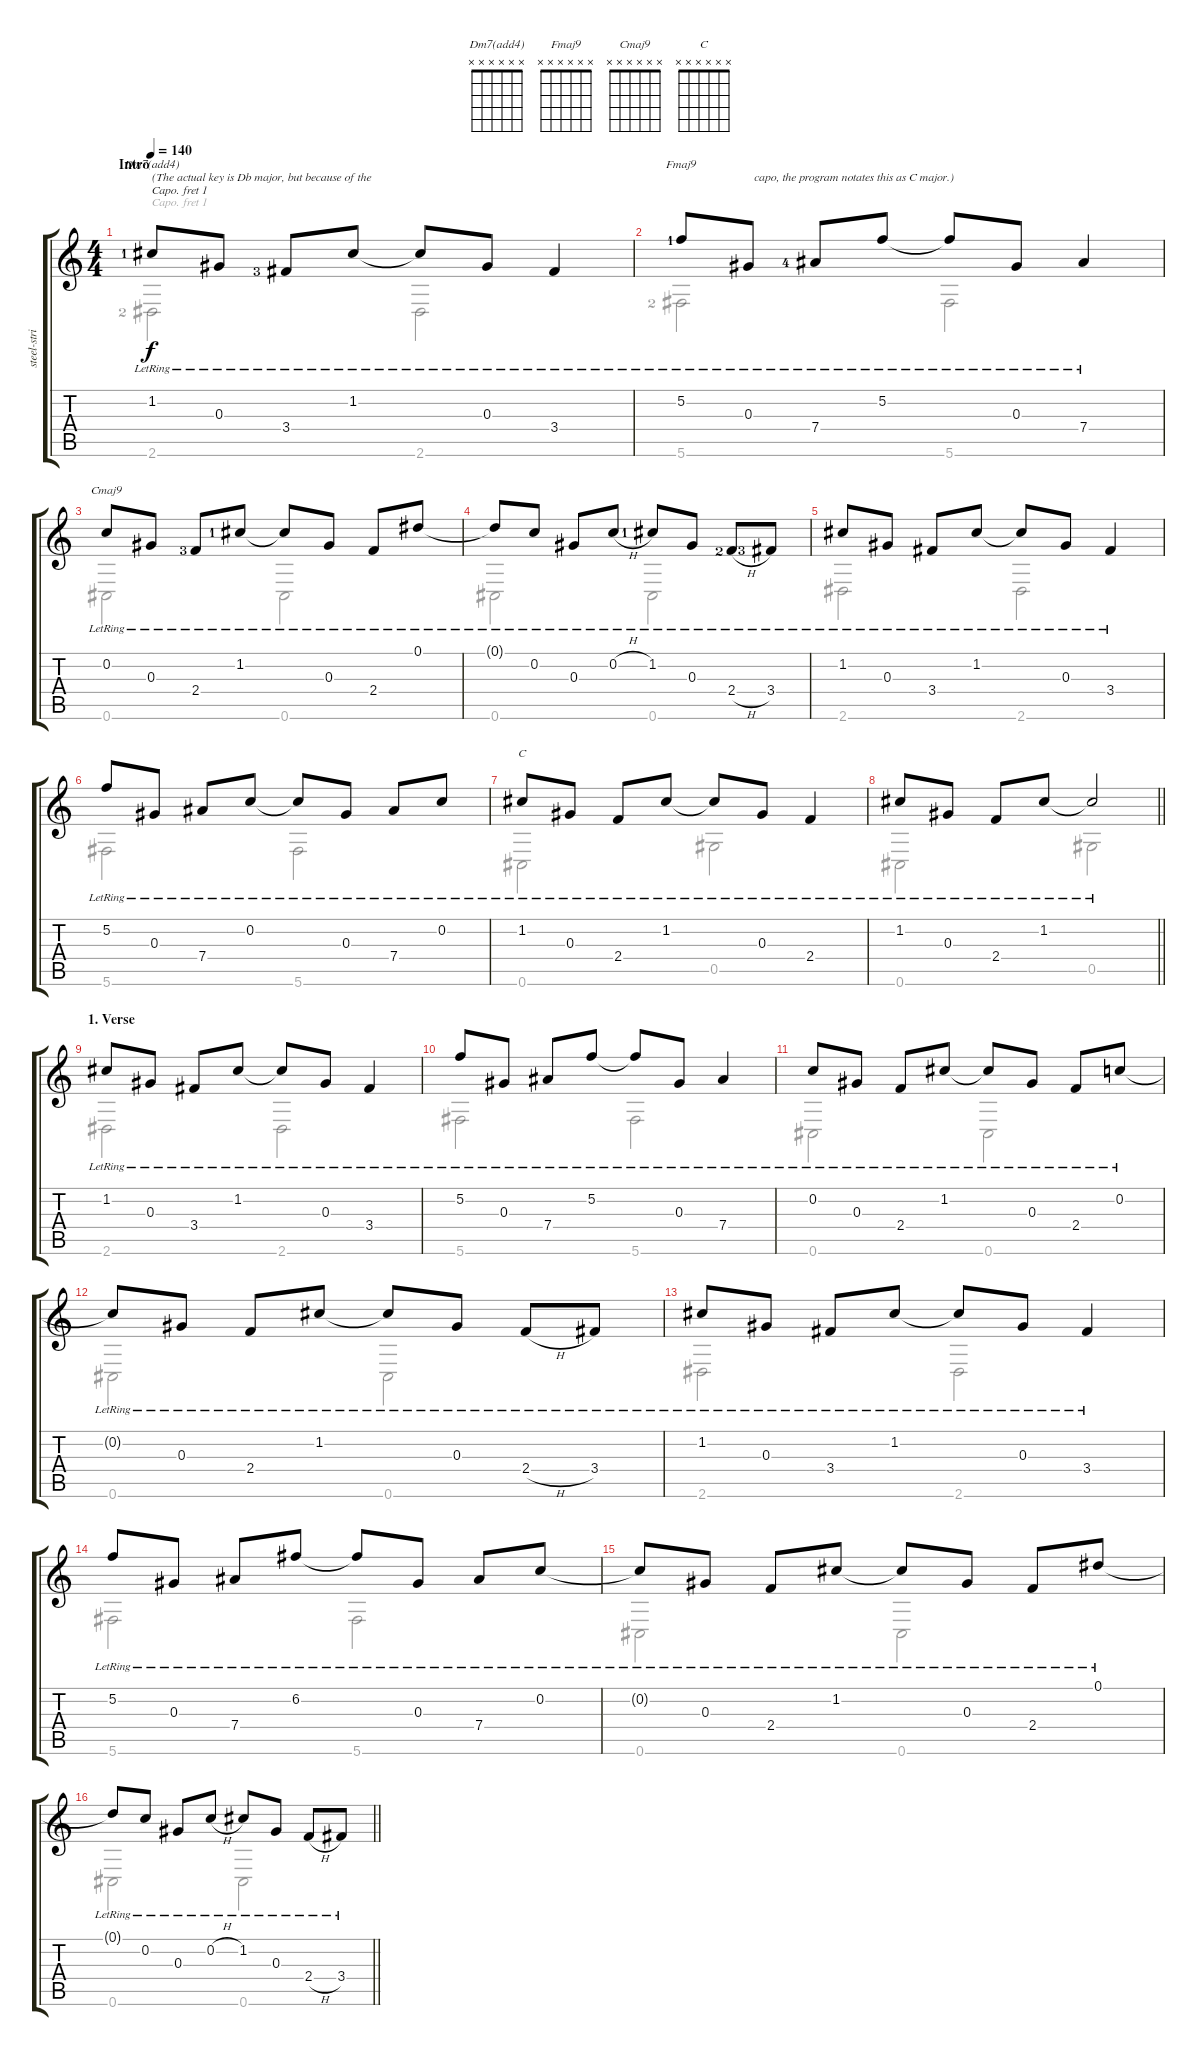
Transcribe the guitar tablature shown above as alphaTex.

\track ("steel-stringed acoustic" "steel-stri") {instrument acousticguitarsteel}
\staff {score tabs}
\capo 1
\tuning (D4 B3 G3 D3 G2 C2) {hide}
\chord ("Dm7(add4)" x x x x x x)
\chord ("Fmaj9" x x x x x x)
\chord ("Cmaj9" x x x x x x)
\chord ("C" x x x x x x)
\voice
\ts (4 4)
\section ("" "Intro")
\tempo 140
\clef g2
\ks c
1.2{lr lf 2}.8{ch "Dm7(add4)" txt "(The actual key is Db major, but because of the" dy f instrument acousticguitarsteel} 0.3{lr}.8 3.4{lr lf 4}.8 1.2{lr}.8 1.2{lr t}.8 0.3{lr}.8 3.4{lr}.4 |
5.2{lr lf 2}.8{ch "Fmaj9"} 0.3{lr}.8{txt "  capo, the program notates this as C major.)"} 7.4{lr lf 5}.8 5.2{lr}.8 5.2{lr t}.8 0.3{lr}.8 7.4{lr}.4 |
0.2{lr}.8{ch "Cmaj9"} 0.3{lr}.8 2.4{lr lf 4}.8 1.2{lr lf 2}.8 1.2{lr t}.8 0.3{lr}.8 2.4{lr}.8 0.1{lr}.8 |
0.1{lr t}.8 0.2{lr}.8 0.3{lr}.8 0.2{h lr}.8 1.2{lr lf 2}.8 0.3{lr}.8 2.4{h lr lf 3}.8 3.4{lr lf 4}.8 |
1.2{lr}.8 0.3{lr}.8 3.4{lr}.8 1.2{lr}.8 1.2{lr t}.8 0.3{lr}.8 3.4{lr}.4 |
5.2{lr}.8 0.3{lr}.8 7.4{lr}.8 0.2{lr}.8 0.2{lr t}.8 0.3{lr}.8 7.4{lr}.8 0.2{lr}.8 |
1.2{lr}.8{ch "C"} 0.3{lr}.8 2.4{lr}.8 1.2{lr}.8 1.2{lr t}.8 0.3{lr}.8 2.4{lr}.4 |
\barLineRight lightlight
1.2{lr}.8 0.3{lr}.8 2.4{lr}.8 1.2{lr}.8 1.2{lr t}.2 |
\section ("" "1. Verse")
1.2{lr}.8 0.3{lr}.8 3.4{lr}.8 1.2{lr}.8 1.2{lr t}.8 0.3{lr}.8 3.4{lr}.4 |
5.2{lr}.8 0.3{lr}.8 7.4{lr}.8 5.2{lr}.8 5.2{lr t}.8 0.3{lr}.8 7.4{lr}.4 |
0.2{lr}.8 0.3{lr}.8 2.4{lr}.8 1.2{lr}.8 1.2{lr t}.8 0.3{lr}.8 2.4{lr}.8 0.2{lr}.8 |
0.2{lr t}.8 0.3{lr}.8 2.4{lr}.8 1.2{lr}.8 1.2{lr t}.8 0.3{lr}.8 2.4{h lr}.8 3.4{lr}.8 |
1.2{lr}.8 0.3{lr}.8 3.4{lr}.8 1.2{lr}.8 1.2{lr t}.8 0.3{lr}.8 3.4{lr}.4 |
5.2{lr}.8 0.3{lr}.8 7.4{lr}.8 6.2{lr}.8 6.2{lr t}.8 0.3{lr}.8 7.4{lr}.8 0.2{lr}.8 |
0.2{lr t}.8 0.3{lr}.8 2.4{lr}.8 1.2{lr}.8 1.2{lr t}.8 0.3{lr}.8 2.4{lr}.8 0.1{lr}.8 |
\barLineRight lightlight
0.1{lr t}.8 0.2{lr}.8 0.3{lr}.8 0.2{h lr}.8 1.2{lr}.8 0.3{lr}.8 2.4{h lr}.8 3.4{lr}.8
\voice
\clef g2
\ottava regular
\simile none
\ks c
2.6{lf 3}.2{dy f} 2.6.2 |
5.6{lf 3}.2 5.6.2 |
0.6.2 0.6.2 |
0.6.2 0.6.2 |
2.6.2 2.6.2 |
5.6.2 5.6.2 |
0.6.2 0.5.2 |
\barLineRight lightlight
0.6.2 0.5.2 |
2.6.2 2.6.2 |
5.6.2 5.6.2 |
0.6.2 0.6.2 |
0.6.2 0.6.2 |
2.6.2 2.6.2 |
5.6.2 5.6.2 |
0.6.2 0.6.2 |
\barLineRight lightlight
0.6.2 0.6.2
